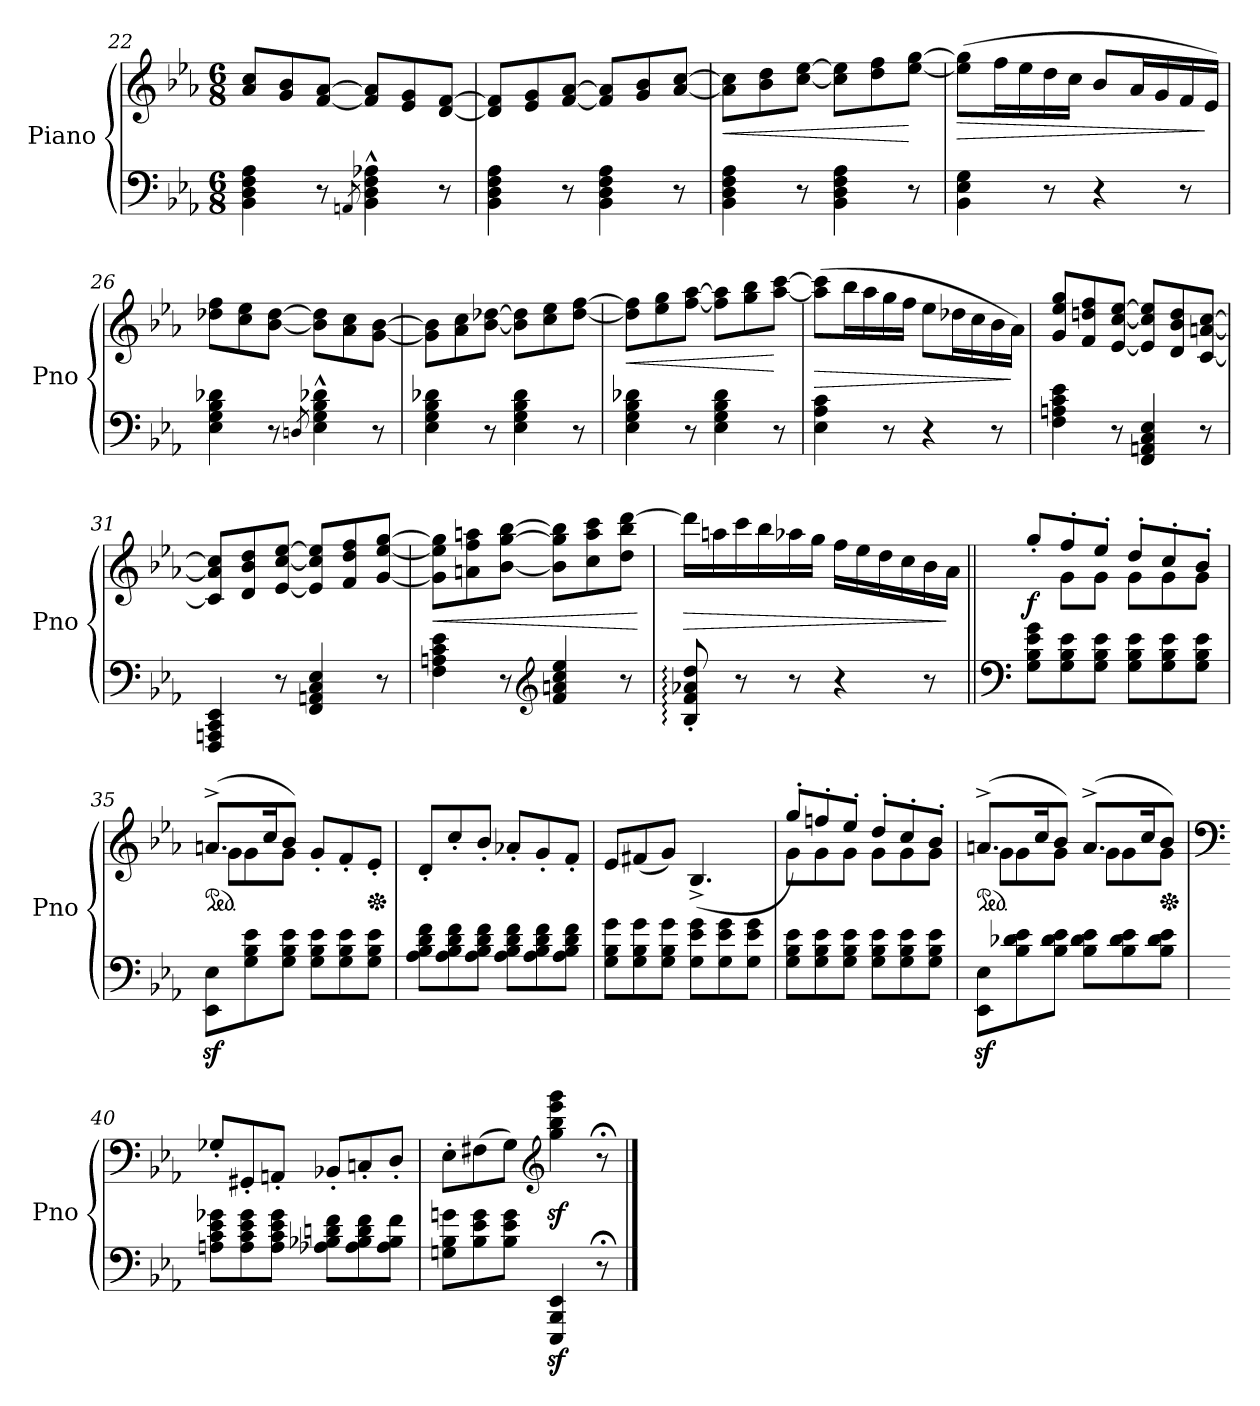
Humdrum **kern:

**kern	**kern	**dynam
*part1	*part1	*part1
*staff2	*staff1	*staff1/2
*I"Piano	*	*
*I'Pno	*	*
*clefF4	*clefG2	*
*k[b-e-a-]	*k[b-e-a-]	*
*M6/8	*M6/8	*
=22	=22	=22
4BB-\ 4D\ 4F\ 4A-\	8a-/ 8cc/L	.
.	8g/ 8b-/	.
8r	[8f/ [8a-/J	.
8qAAn/	.	.
4BB-\^^ 4D\^^ 4F\^^ 4A-X\^^	8f/] 8a-/]L	.
.	8e-/ 8g/	.
8r	[8d/ [8f/J	.
=23	=23	=23
4BB-\ 4D\ 4F\ 4A-\	8d/] 8f/]L	.
.	8e-/ 8g/	.
8r	[8f/ [8a-/J	.
4BB-\ 4D\ 4F\ 4A-\	8f/] 8a-/]L	.
.	8g/ 8b-/	.
8r	[8a-/ [8cc/J	.
!!LO:LB:g=z
=24	=24	=24
!	!	!LO:HP:b
4BB-\ 4D\ 4F\ 4A-\	8a-\] 8cc\]L	<
.	8b-\ 8dd\	.
8r	[8cc\ [8ee-\J	.
4BB-\ 4D\ 4F\ 4A-\	8cc\] 8ee-\]L	.
.	8dd\ 8ff\	.
8r	[8ee-\ [8gg\J	[
=25	=25	=25
!	!	!LO:HP:b
4BB-\ 4E-\ 4G\	(8ee-\] 8gg\]L	>
.	16ff\L	.
.	16ee-\	.
8r	16dd\	.
.	16cc\JJ	.
4r	8b-/L	.
.	16a-/L	.
.	16g/	.
8r	16f/	.
.	16e-/JJ)	]
=26	=26	=26
4E-\ 4G\ 4B-\ 4d-X\	8dd-X\ 8ff\L	.
.	8cc\ 8ee-\	.
8r	[8b-\ [8dd-\J	.
8qDn/	.	.
4E-\^^ 4G\^^ 4B-\^^ 4d-X\^^	8b-\] 8dd-\]L	.
.	8a-\ 8cc\	.
8r	[8g\ [8b-\J	.
=27	=27	=27
4E-\ 4G\ 4B-\ 4d-X\	8g\] 8b-\]L	.
.	8a-\ 8cc\	.
8r	[8b-\ [8dd-X\J	.
4E-\ 4G\ 4B-\ 4d-\	8b-\] 8dd-\]L	.
.	8cc\ 8ee-\	.
8r	[8dd-\ [8ff\J	.
=28	=28	=28
!	!	!LO:HP:b
4E-\ 4G\ 4B-\ 4d-X\	8dd-\] 8ff\]L	<
.	8ee-\ 8gg\	.
8r	[8ff\ [8aa-\J	.
4E-\ 4G\ 4B-\ 4d-\	8ff\] 8aa-\]L	.
.	8gg\ 8bb-\	.
8r	[8aa-\ [8ccc\J	[
=29	=29	=29
!	!	!LO:HP:b
4E-\ 4A-\ 4c\	(8aa-\] 8ccc\]L	>
.	16bb-\L	.
.	16aa-\	.
8r	16gg\	.
.	16ff\JJ	.
4r	8ee-\L	.
.	16dd-X\L	.
.	16cc\	.
8r	16b-\	.
.	16a-\JJ)	]
!!LO:PB:g=z
=30	=30	=30
!	!	!LO:DY:b
4F\ 4An\ 4c\ 4e-\	8g/ 8ee-/ 8gg/L	other-dynamics
.	8f/ 8ddn/ 8ff/	.
8r	[8e-/ [8cc/ [8ee-/J	.
4FF/ 4AAn/ 4C/ 4E-/	8e-/] 8cc/] 8ee-/]L	.
.	8d/ 8b-/ 8dd/	.
8r	[8c/ [8an/ [8cc/J	.
=31	=31	=31
4FFF/ 4AAAn/ 4CC/ 4EE-/	8c/] 8a/] 8cc/]L	.
.	8d/ 8b-/ 8dd/	.
8r	[8e-/ [8cc/ [8ee-/J	.
4FF/ 4AAn/ 4C/ 4E-/	8e-/] 8cc/] 8ee-/]L	.
.	8f/ 8dd/ 8ff/	.
8r	[8g/ [8ee-/ [8gg/J	.
=32	=32	=32
!	!	!LO:HP:b
4F\ 4An\ 4c\ 4e-\	8g\] 8ee-\] 8gg\]L	<
.	8an\ 8ff\ 8aan\	.
8r	[8b-\ [8gg\ [8bb-\J	.
*clefG2	*	*
4f/ 4an/ 4cc/ 4ee-/	8b-\] 8gg\] 8bb-\]L	.
.	8cc\ 8aa\ 8ccc\	.
8r	8dd\ 8bb-\ [8ddd\J	.
.	.	[
=33	=33	=33
!	!	!LO:HP:b
8B-/:' 8f/:' 8a-X/:' 8dd/:'	16ddd\LL]	>
.	16aan\	.
8r	16ccc\	.
.	16bb-\	.
8r	16aa-X\	.
.	16gg\JJ	.
4r	16ff\LL	.
.	16ee-\	.
.	16dd\	.
.	16cc\	.
8r	16b-\	.
.	16a-\JJ	]
!!LO:LB:g=z
=34||	=34||	=34||
*clefF4	*	*
*	*^	*
!	!	!	!LO:DY:b
8G\ 8B-\ 8e-\ 8g\L	8gg'/L	8ryy	f
8G\ 8B-\ 8e-\	8ff'/	8g\L	.
8G\ 8B-\ 8e-\J	8ee-'/J	8g\J	.
8G\ 8B-\ 8e-\L	8dd'/L	8g\L	.
8G\ 8B-\ 8e-\	8cc'/	8g\	.
8G\ 8B-\ 8e-\J	8b-'/J	8g\J	.
=35	=35	=35	=35
*	*ped	*	*
8EE-\z< 8E-\z<L	(>8.an^/L	8g\L	.
8G\ 8B-\ 8e-\	.	8g\	.
.	16cc/K	.	.
8G\ 8B-\ 8e-\J	8b-/J)	8g\J	.
8G\ 8B-\ 8e-\L	8g'/L	4.ryy	.
8G\ 8B-\ 8e-\	8f'/	.	.
*	*Xped	*	*
8G\ 8B-\ 8e-\J	8e-'/J	.	.
*	*v	*v	*
=36	=36	=36
8A-\ 8B-\ 8d\ 8f\L	8d'/L	.
8A-\ 8B-\ 8d\ 8f\	8cc'/	.
8A-\ 8B-\ 8d\ 8f\J	8b-'/J	.
8A-\ 8B-\ 8d\ 8f\L	8a-X'/L	.
8A-\ 8B-\ 8d\ 8f\	8g'/	.
8A-\ 8B-\ 8d\ 8f\J	8f'/J	.
=37	=37	=37
8G\ 8B-\ 8g\L	8e-/L	.
8G\ 8B-\ 8g\	(8f#X/	.
8G\ 8B-\ 8g\J	8g/J)	.
8G\ 8e-\ 8g\L	(>4.B-^/	.
8G\ 8e-\ 8g\	.	.
8G\ 8e-\ 8g\J	.	.
!!LO:LB:g=z
=38	=38	=38
*	*^	*
8G\ 8B-\ 8e-\L	8gg'/L)	8g\L	.
8G\ 8B-\ 8e-\	8ffn'/	8g\	.
8G\ 8B-\ 8e-\J	8ee-'/J	8g\J	.
8G\ 8B-\ 8e-\L	8dd'/L	8g\L	.
8G\ 8B-\ 8e-\	8cc'/	8g\	.
8G\ 8B-\ 8e-\J	8b-'/J	8g\J	.
=39	=39	=39	=39
*	*ped	*	*
8EE-\z< 8E-\z<L	(>8.an^/L	8g\L	.
8B-\ 8d-X\ 8e-\	.	8g\	.
.	16cc/K	.	.
8B-\ 8d-\ 8e-\J	8b-/J)	8g\J	.
8B-\ 8d-\ 8e-\L	(>8.a^/L	8g\L	.
8B-\ 8d-\ 8e-\	.	8g\	.
.	16cc/K	.	.
*	*Xped	*	*
8B-\ 8d-\ 8e-\J	8b-/J)	8g\J	.
*	*v	*v	*
=40	=40	=40
*	*clefF4	*
8An\ 8c\ 8e-\ 8g-X\L	8G-X'\L	.
8A\ 8c\ 8e-\ 8g-\	8GG#X'/	.
8A\ 8c\ 8e-\ 8g-\J	8AAn'/J	.
8A-X\ 8B-X\ 8dn\ 8f\L	8BB-X'/L	.
8A-\ 8B-\ 8d\ 8f\	8Cn'/	.
8A-\ 8B-\ 8f\J	8D'/J	.
=41	=41	=41
8Gn\ 8B-\ 8gn\L	8E-'\L	.
8B-\ 8e-\ 8g\	(8F#X\	.
8B-\ 8e-\ 8g\J	8G\J)	.
*	*clefG2	*
4EEE-/z< 4BBB-/z< 4EE-/z<	4gg\z< 4bb-\z< 4eee-\z< 4ggg\z<	.
8r;<	8r;<	.
==	==	==
*-	*-	*-
